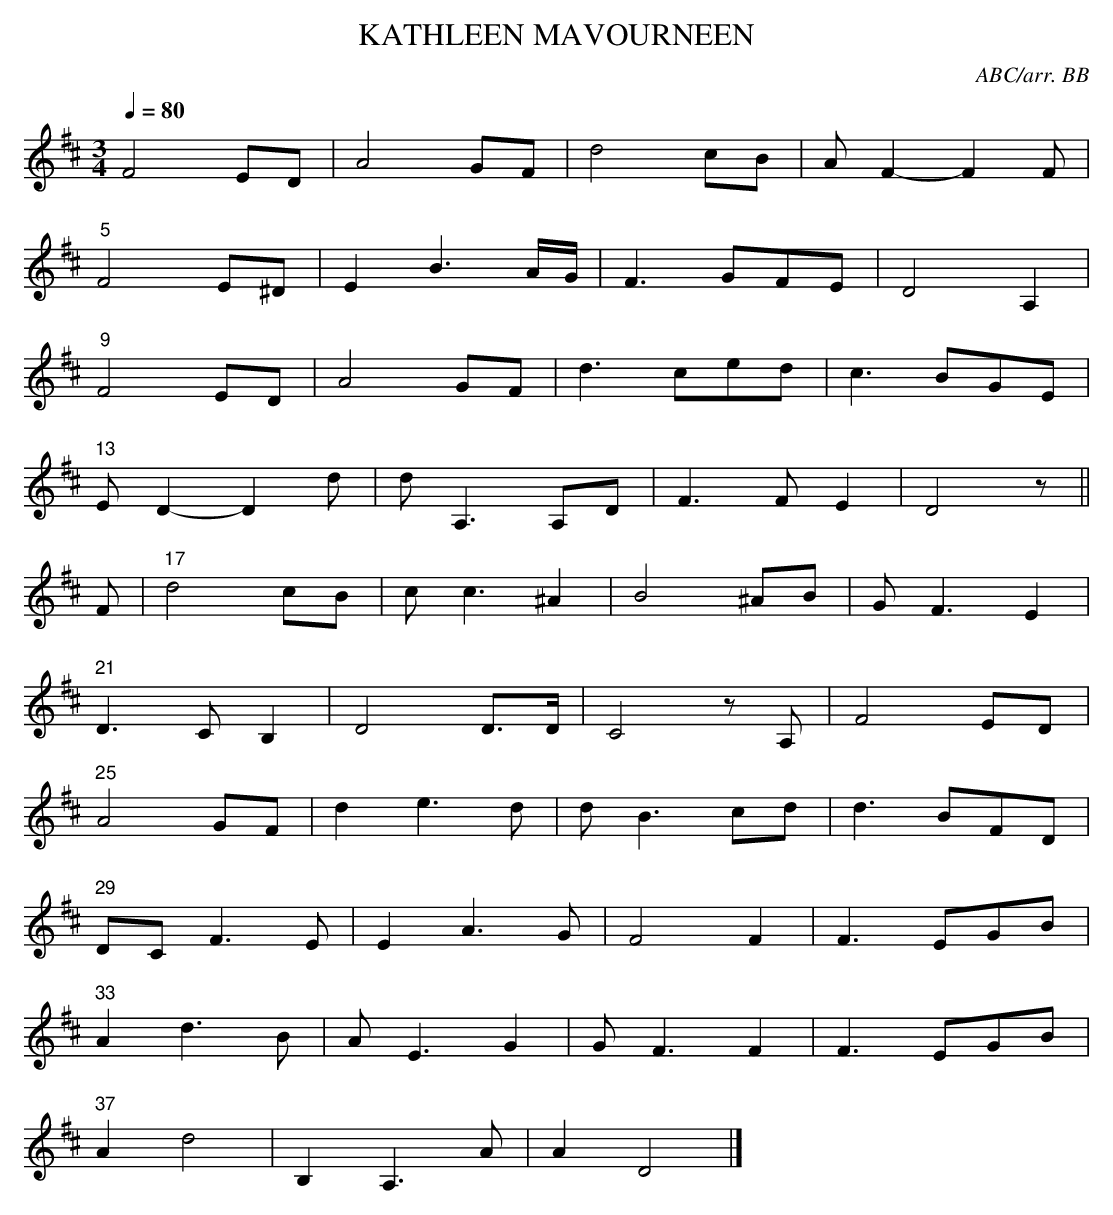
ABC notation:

X:1
T:KATHLEEN MAVOURNEEN
C:ABC/arr. BB
by a Mrs. Crawford. This is one of John McCormack's most famous
pieces. Might be a little out of place in a traditional tune
collection, but who cares? It's great music regardless!
L:1/8
M:3/4
Q:1/4=80
K:D
F4ED|A4GF|d4cB|AF2-F2F|
"5"F4E^D|E2B3A/G/|F3 GFE|D4A,2|
"9"F4ED|A4GF|d3 ced|c3BGE|
"13"ED2-D2d|dA,3A,D|F3FE2|D4z||
F|"17"d4cB|cc3^A2|B4^AB|GF3E2|
"21"D3CB,2|D4D>D|C4zA,|F4ED|
"25"A4GF|d2e3d|dB3cd|d3BFD|
"29"DCF3E|E2A3G|F4F2|F3EGB|
"33"A2d3B|AE3G2|GF3F2|F3EGB|
"37"A2d4|B,2A,3A|A2D4 |]
